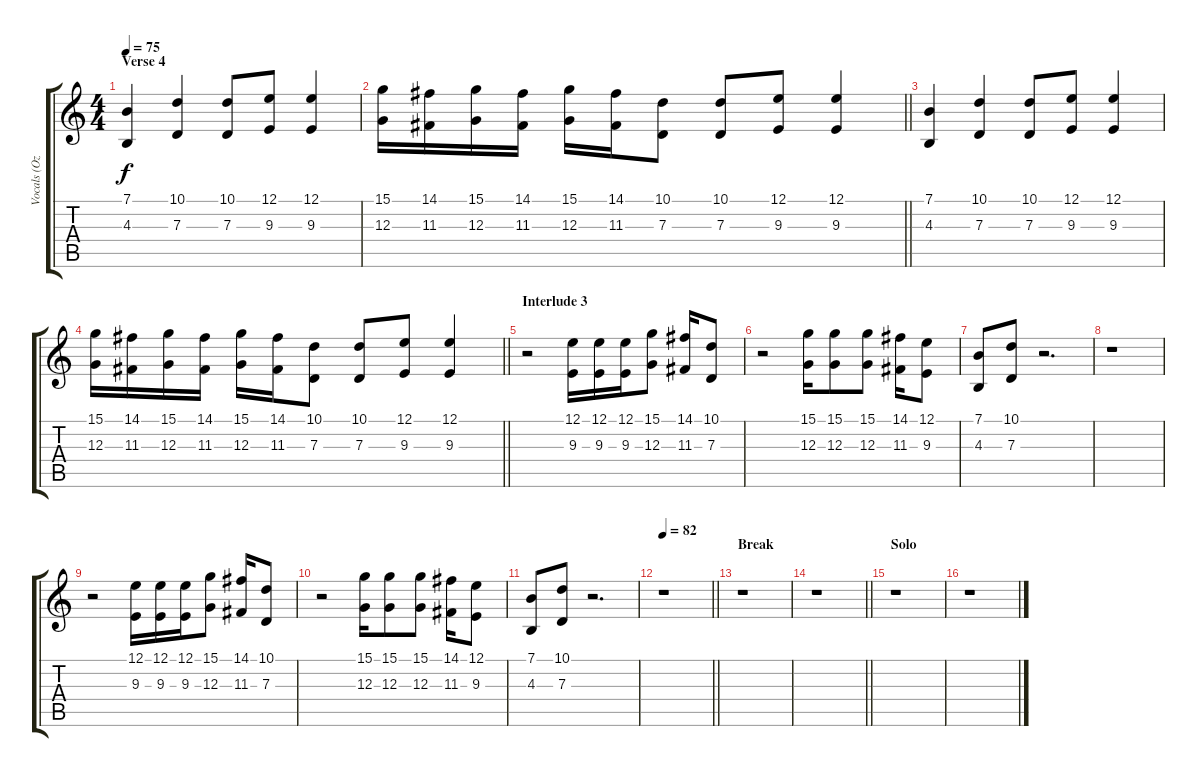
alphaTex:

\track ("Vocals (Ozzy Osbourne)" "Vocals (Oz") {instrument tuba}
\staff {score tabs}
\tuning (E4 B3 G3 D3 A2 E2) {hide}
\ts (4 4)
\section ("" "Verse 4")
\tempo 75
\clef g2
\ks c
(7.1 4.3).4{dy f} (10.1 7.3).4 (10.1 7.3).8 (12.1 9.3).8 (12.1 9.3).4 |
\barLineRight lightlight
(15.1 12.3).16 (14.1 11.3).16 (15.1 12.3).16 (14.1 11.3).16 (15.1 12.3).16 (14.1 11.3).16 (10.1 7.3).8 (10.1 7.3).8 (12.1 9.3).8 (12.1 9.3).4 |
(7.1 4.3).4 (10.1 7.3).4 (10.1 7.3).8 (12.1 9.3).8 (12.1 9.3).4 |
\barLineRight lightlight
(15.1 12.3).16 (14.1 11.3).16 (15.1 12.3).16 (14.1 11.3).16 (15.1 12.3).16 (14.1 11.3).16 (10.1 7.3).8 (10.1 7.3).8 (12.1 9.3).8 (12.1 9.3).4 |
\section ("" "Interlude 3")
r.2 (12.1 9.3).16 (12.1 9.3).16 (12.1 9.3).16 (15.1 12.3).8 (14.1 11.3).16 (10.1 7.3).8 |
r.2 (15.1 12.3).16 (15.1 12.3).8 (15.1 12.3).8 (14.1 11.3).16 (12.1 9.3).8 |
(7.1 4.3).8 (10.1 7.3).8 r.2{d} |
r.1 |
r.2 (12.1 9.3).16 (12.1 9.3).16 (12.1 9.3).16 (15.1 12.3).8 (14.1 11.3).16 (10.1 7.3).8 |
r.2 (15.1 12.3).16 (15.1 12.3).8 (15.1 12.3).8 (14.1 11.3).16 (12.1 9.3).8 |
(7.1 4.3).8 (10.1 7.3).8 r.2{d} |
\tempo 82
\barLineRight lightlight
r.1 |
\section ("" "Break")
r.1 |
\barLineRight lightlight
r.1 |
\section ("" "Solo")
r.1 |
r.1
